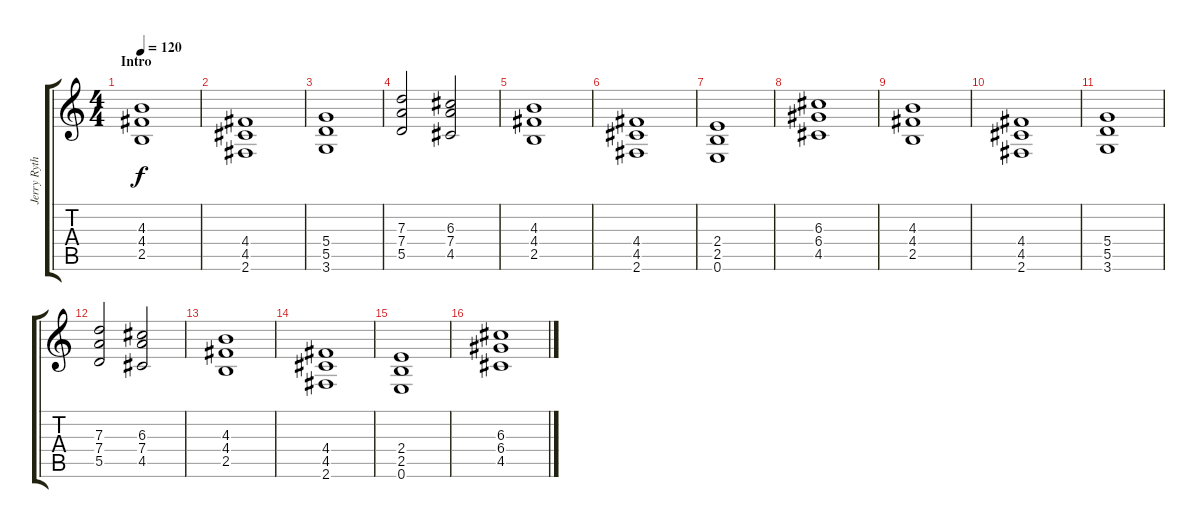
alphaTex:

\track ("Jerry Rythmn" "Jerry Ryth") {instrument distortionguitar}
\staff {score tabs}
\tuning (E4 B3 G3 D3 A2 E2) {hide}
\ts (4 4)
\section ("" "Intro")
\tempo 120
\clef g2
\ks c
(4.3 4.4 2.5).1{dy f instrument distortionguitar} |
(4.4 4.5 2.6).1 |
(5.4 5.5 3.6).1 |
(7.3 7.4 5.5).2 (6.3 7.4 4.5).2 |
(4.3 4.4 2.5).1 |
(4.4 4.5 2.6).1 |
(2.4 2.5 0.6).1 |
(6.3 6.4 4.5).1 |
(4.3 4.4 2.5).1 |
(4.4 4.5 2.6).1 |
(5.4 5.5 3.6).1 |
(7.3 7.4 5.5).2 (6.3 7.4 4.5).2 |
(4.3 4.4 2.5).1 |
(4.4 4.5 2.6).1 |
(2.4 2.5 0.6).1 |
(6.3 6.4 4.5).1
